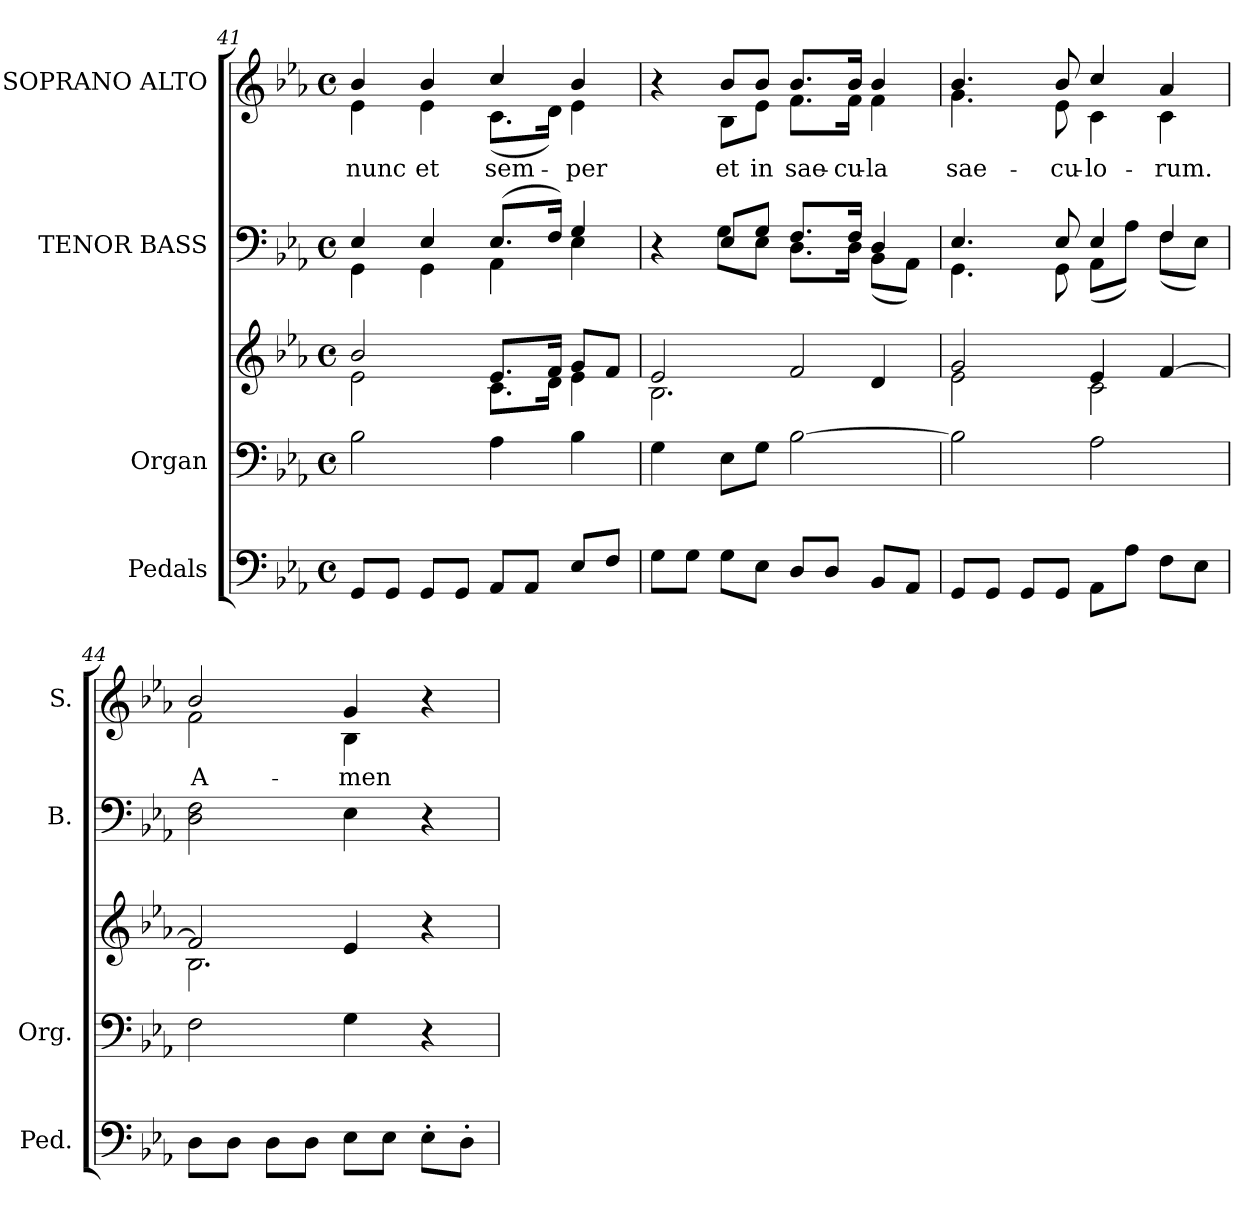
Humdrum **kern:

**kern	**kern	**kern	**kern	**kern	**text
*part4	*part3	*part3	*part2	*part1	*part1
*staff5	*staff4	*staff3	*staff2	*staff1	*staff1
*I"Pedals	*I"Organ	*	*I"TENOR BASS	*I"SOPRANO ALTO	*
*I'Ped.	*I'Org.	*	*I'B.	*I'S.	*
*clefF4	*clefF4	*clefG2	*clefF4	*clefG2	*
*k[b-e-a-]	*k[b-e-a-]	*k[b-e-a-]	*k[b-e-a-]	*k[b-e-a-]	*
*E-:	*E-:	*E-:	*E-:	*E-:	*
*M4/4	*M4/4	*M4/4	*M4/4	*M4/4	*
*met(c)	*met(c)	*met(c)	*met(c)	*met(c)	*
=41	=41	=41	=41	=41	=41
*	*	*^	*^	*	*
!	!	!	!	!	!	!	!LO:LY:b:color=#000000
*	*	*	*	*	*	*^	*
8GGi/L	2B-i\	2b-i/	2e-i\	4E-i/	4GGi\	4b-i/	4e-i\	nunc
8GGi/J	.	.	.	.	.	.	.	.
!	!	!	!	!	!	!	!	!LO:LY:b:color=#000000
8GGi/L	.	.	.	4E-i/	4GGi\	4b-i/	4e-i\	et
8GGi/J	.	.	.	.	.	.	.	.
!	!	!	!	!	!	!	!	!LO:LY:b:color=#000000
8AA-i/L	4A-i\	8.e-i/L	8.ci\L	(8.E-i/L	4AA-i\	4cci/	(8.ci\L	sem-
8AA-i/J	.	.	.	.	.	.	.	.
.	.	16fi/Jk	16di\Jk	16Fi/Jk)	.	.	16di\Jk)	.
!	!	!	!	!	!	!	!	!LO:LY:b:color=#000000
8E-i/L	4B-i\	8gi/L	4e-i\	4Gi/	4E-i\	4b-i/	4e-i\	-per
8Fi/J	.	8fi/J	.	.	.	.	.	.
!!LO:LB:g=z	!!
=42	=42	=42	=42	=42	=42	=42	=42	=42
8Gi\L	4Gi\	2e-i/	2.B-i\	4r	4ryy	4r	4ryy	.
8Gi\J	.	.	.	.	.	.	.	.
!	!	!	!	!	!	!	!	!LO:LY:b:color=#000000
8Gi\L	8E-i\L	.	.	8E-i/L	8Gi\L	8b-i/L	8B-i\L	et
!	!	!	!	!	!	!	!	!LO:LY:b:color=#000000
8E-i\J	8Gi\J	.	.	8Gi/J	8E-i\J	8b-i/J	8e-i\J	in
!	!	!	!	!	!	!	!	!LO:LY:b:color=#000000
8Di/L	[2B-i\	2fi/	.	8.Fi/L	8.Di\L	8.b-i/L	8.fi\L	sae-
8Di/J	.	.	.	.	.	.	.	.
!	!	!	!	!	!	!	!	!LO:LY:b:color=#000000
.	.	.	.	16Fi/Jk	16Di\Jk	16b-i/Jk	16fi\Jk	-cu-
!	!	!	!	!	!	!	!	!LO:LY:b:color=#000000
8BB-i/L	.	.	4di/	4Di/	(8BB-i\L	4b-i/	4fi\	-la
8AA-i/J	.	.	.	.	8AA-i\J)	.	.	.
=43	=43	=43	=43	=43	=43	=43	=43	=43
!	!	!	!	!	!	!	!	!LO:LY:b:color=#000000
8GGi/L	2B-i\]	2gi/	2e-i\	4.E-i/	4.GGi\	4.b-i/	4.gi\	sae-
8GGi/J	.	.	.	.	.	.	.	.
8GGi/L	.	.	.	.	.	.	.	.
!	!	!	!	!	!	!	!	!LO:LY:b:color=#000000
8GGi/J	.	.	.	8E-i/	8GGi\	8b-i/	8e-i\	-cu-
!	!	!	!	!	!	!	!	!LO:LY:b:color=#000000
8AA-i\L	2A-i\	4e-i/	2ci\	4E-i/	(8AA-i\L	4cci/	4ci\	-lo-
8A-i\J	.	.	.	.	8A-i\J)	.	.	.
!	!	!	!	!	!	!	!	!LO:LY:b:color=#000000
8Fi\L	.	[4fi/	.	4Fi/	(8Fi\L	4a-i/	4ci\	-rum.
8E-i\J	.	.	.	.	8E-i\J)	.	.	.
*	*	*	*	*v	*v	*	*	*
=44	=44	=44	=44	=44	=44	=44	=44
*	*	*	*	*^	*	*	*
!	!	!	!	!	!	!	!	!LO:LY:b:color=#000000
*	*	*	*	*v	*v	*	*	*
8Di\L	2Fi\	2fi/]	2.B-i\	2Di\ 2Fi	2b-i/	2fi\	A-
8Di\J	.	.	.	.	.	.	.
8Di\L	.	.	.	.	.	.	.
8Di\J	.	.	.	.	.	.	.
!	!	!	!	!	!	!	!LO:LY:b:color=#000000
8E-i\L	4Gi\	4e-i/	.	4E-i\	4gi/	4B-i\	-men
8E-i\J	.	.	.	.	.	.	.
8E-'i\L	4r	4r	4ryy	4r	4r	4ryy	.
8D'i\J	.	.	.	.	.	.	.
*	*	*v	*v	*	*v	*v	*
=	=	=	=	=	=
*-	*-	*-	*-	*-	*-
